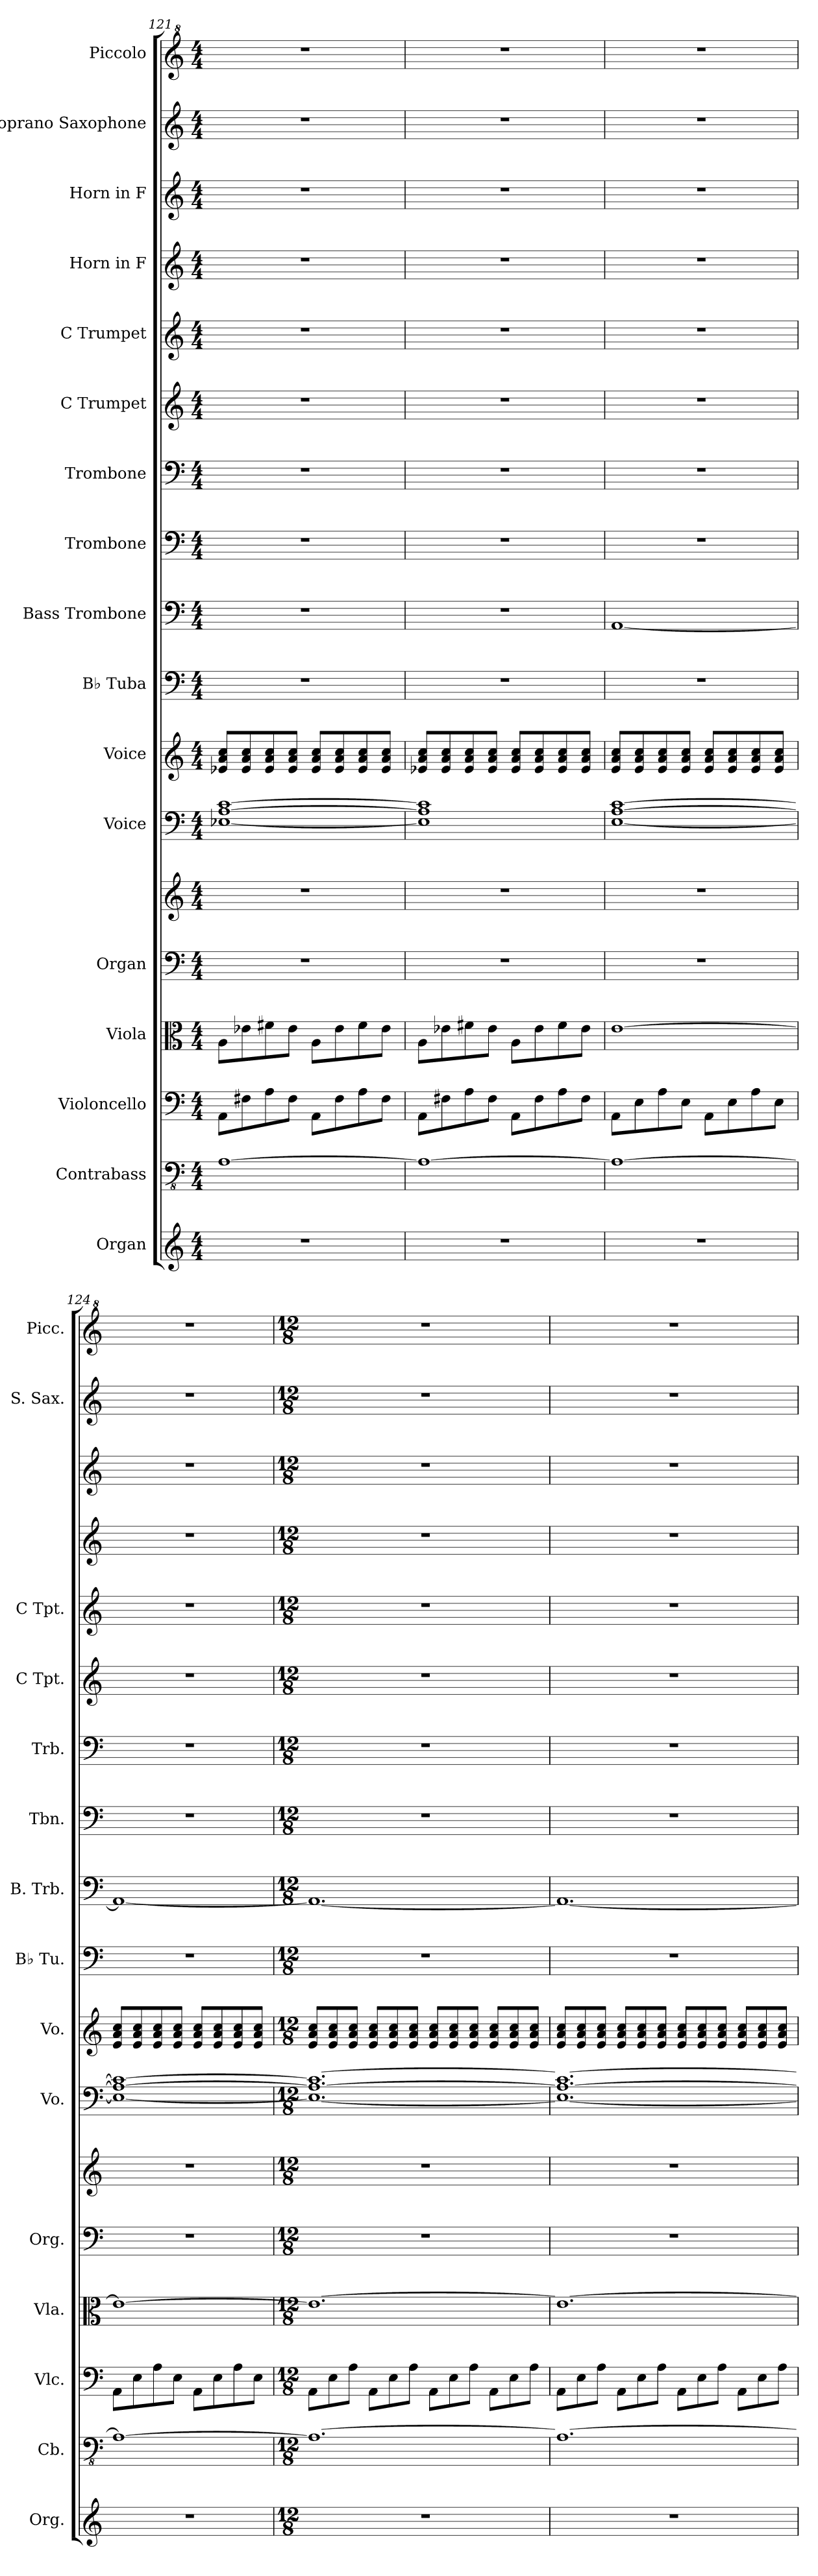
**kern	**kern	**kern	**kern	**kern	**kern	**kern	**kern	**kern	**kern	**kern	**kern	**kern	**kern	**kern	**kern	**kern	**kern
*part17	*part16	*part15	*part14	*part13	*part13	*part12	*part11	*part10	*part9	*part8	*part7	*part6	*part5	*part4	*part3	*part2	*part1
*staff18	*staff17	*staff16	*staff15	*staff14	*staff13	*staff12	*staff11	*staff10	*staff9	*staff8	*staff7	*staff6	*staff5	*staff4	*staff3	*staff2	*staff1
*I"Organ	*I"Contrabass	*I"Violoncello	*I"Viola	*I"Organ	*	*I"Voice	*I"Voice	*I"B♭ Tuba	*I"Bass Trombone	*I"Trombone	*I"Trombone	*I"C Trumpet	*I"C Trumpet	*I"Horn in F	*I"Horn in F	*I"Soprano Saxophone	*I"Piccolo
*I'Org.	*I'Cb.	*I'Vlc.	*I'Vla.	*I'Org.	*	*I'Vo.	*I'Vo.	*I'B♭ Tu.	*I'B. Trb.	*I'Tbn.	*I'Trb.	*I'C Tpt.	*I'C Tpt.	*	*	*I'S. Sax.	*I'Picc.
*clefG2	*clefFv4	*clefF4	*clefC3	*clefF4	*clefG2	*clefF4	*clefG2	*clefF4	*clefF4	*clefF4	*clefF4	*clefG2	*clefG2	*clefG2	*clefG2	*clefG2	*clefG^2
*	*ITrd7c12	*	*	*	*	*	*	*	*	*	*	*	*	*ITrd4c7	*ITrd4c7	*ITrd1c2	*ITrd-7c-12
*k[]	*k[]	*k[]	*k[]	*k[]	*k[]	*k[]	*k[]	*k[]	*k[]	*k[]	*k[]	*k[]	*k[]	*k[b-]	*k[b-]	*k[b-e-]	*k[]
*M4/4	*M4/4	*M4/4	*M4/4	*M4/4	*M4/4	*M4/4	*M4/4	*M4/4	*M4/4	*M4/4	*M4/4	*M4/4	*M4/4	*M4/4	*M4/4	*M4/4	*M4/4
=121	=121	=121	=121	=121	=121	=121	=121	=121	=121	=121	=121	=121	=121	=121	=121	=121	=121
1r	[1AAA	8AA\L	8A\L	1r	1r	[1E-X [1A [1c	8e-X/ 8a/ 8cc/L	1r	1r	1r	1r	1r	1r	1r	1r	1r	1r
.	.	8F#X\	8e-X\	.	.	.	8e-/ 8a/ 8cc/	.	.	.	.	.	.	.	.	.	.
.	.	8A\	8f#X\	.	.	.	8e-/ 8a/ 8cc/	.	.	.	.	.	.	.	.	.	.
.	.	8F#\J	8e-\J	.	.	.	8e-/ 8a/ 8cc/J	.	.	.	.	.	.	.	.	.	.
.	.	8AA\L	8A\L	.	.	.	8e-/ 8a/ 8cc/L	.	.	.	.	.	.	.	.	.	.
.	.	8F#\	8e-\	.	.	.	8e-/ 8a/ 8cc/	.	.	.	.	.	.	.	.	.	.
.	.	8A\	8f#\	.	.	.	8e-/ 8a/ 8cc/	.	.	.	.	.	.	.	.	.	.
.	.	8F#\J	8e-\J	.	.	.	8e-/ 8a/ 8cc/J	.	.	.	.	.	.	.	.	.	.
=122	=122	=122	=122	=122	=122	=122	=122	=122	=122	=122	=122	=122	=122	=122	=122	=122	=122
1r	1AAA_	8AA\L	8A\L	1r	1r	1E-] 1A] 1c]	8e-X/ 8a/ 8cc/L	1r	1r	1r	1r	1r	1r	1r	1r	1r	1r
.	.	8F#X\	8e-X\	.	.	.	8e-/ 8a/ 8cc/	.	.	.	.	.	.	.	.	.	.
.	.	8A\	8f#X\	.	.	.	8e-/ 8a/ 8cc/	.	.	.	.	.	.	.	.	.	.
.	.	8F#\J	8e-\J	.	.	.	8e-/ 8a/ 8cc/J	.	.	.	.	.	.	.	.	.	.
.	.	8AA\L	8A\L	.	.	.	8e-/ 8a/ 8cc/L	.	.	.	.	.	.	.	.	.	.
.	.	8F#\	8e-\	.	.	.	8e-/ 8a/ 8cc/	.	.	.	.	.	.	.	.	.	.
.	.	8A\	8f#\	.	.	.	8e-/ 8a/ 8cc/	.	.	.	.	.	.	.	.	.	.
.	.	8F#\J	8e-\J	.	.	.	8e-/ 8a/ 8cc/J	.	.	.	.	.	.	.	.	.	.
=123	=123	=123	=123	=123	=123	=123	=123	=123	=123	=123	=123	=123	=123	=123	=123	=123	=123
1r	1AAA_	8AA\L	[1e	1r	1r	[1E [1A [1c	8e/ 8a/ 8cc/L	1r	[1AA	1r	1r	1r	1r	1r	1r	1r	1r
.	.	8E\	.	.	.	.	8e/ 8a/ 8cc/	.	.	.	.	.	.	.	.	.	.
.	.	8A\	.	.	.	.	8e/ 8a/ 8cc/	.	.	.	.	.	.	.	.	.	.
.	.	8E\J	.	.	.	.	8e/ 8a/ 8cc/J	.	.	.	.	.	.	.	.	.	.
.	.	8AA\L	.	.	.	.	8e/ 8a/ 8cc/L	.	.	.	.	.	.	.	.	.	.
.	.	8E\	.	.	.	.	8e/ 8a/ 8cc/	.	.	.	.	.	.	.	.	.	.
.	.	8A\	.	.	.	.	8e/ 8a/ 8cc/	.	.	.	.	.	.	.	.	.	.
.	.	8E\J	.	.	.	.	8e/ 8a/ 8cc/J	.	.	.	.	.	.	.	.	.	.
!!LO:PB:g=z
=124	=124	=124	=124	=124	=124	=124	=124	=124	=124	=124	=124	=124	=124	=124	=124	=124	=124
1r	1AAA_	8AA\L	1e_	1r	1r	1E_ 1A_ 1c_	8e/ 8a/ 8cc/L	1r	1AA_	1r	1r	1r	1r	1r	1r	1r	1r
.	.	8E\	.	.	.	.	8e/ 8a/ 8cc/	.	.	.	.	.	.	.	.	.	.
.	.	8A\	.	.	.	.	8e/ 8a/ 8cc/	.	.	.	.	.	.	.	.	.	.
.	.	8E\J	.	.	.	.	8e/ 8a/ 8cc/J	.	.	.	.	.	.	.	.	.	.
.	.	8AA\L	.	.	.	.	8e/ 8a/ 8cc/L	.	.	.	.	.	.	.	.	.	.
.	.	8E\	.	.	.	.	8e/ 8a/ 8cc/	.	.	.	.	.	.	.	.	.	.
.	.	8A\	.	.	.	.	8e/ 8a/ 8cc/	.	.	.	.	.	.	.	.	.	.
.	.	8E\J	.	.	.	.	8e/ 8a/ 8cc/J	.	.	.	.	.	.	.	.	.	.
=125	=125	=125	=125	=125	=125	=125	=125	=125	=125	=125	=125	=125	=125	=125	=125	=125	=125
*M12/8	*M12/8	*M12/8	*M12/8	*M12/8	*M12/8	*M12/8	*M12/8	*M12/8	*M12/8	*M12/8	*M12/8	*M12/8	*M12/8	*M12/8	*M12/8	*M12/8	*M12/8
1.r	1.AAA_	8AA\L	1.e_	1.r	1.r	1.E_ 1.A_ 1.c_	8e/ 8a/ 8cc/L	1.r	1.AA_	1.r	1.r	1.r	1.r	1.r	1.r	1.r	1.r
.	.	8E\	.	.	.	.	8e/ 8a/ 8cc/	.	.	.	.	.	.	.	.	.	.
.	.	8A\J	.	.	.	.	8e/ 8a/ 8cc/J	.	.	.	.	.	.	.	.	.	.
.	.	8AA\L	.	.	.	.	8e/ 8a/ 8cc/L	.	.	.	.	.	.	.	.	.	.
.	.	8E\	.	.	.	.	8e/ 8a/ 8cc/	.	.	.	.	.	.	.	.	.	.
.	.	8A\J	.	.	.	.	8e/ 8a/ 8cc/J	.	.	.	.	.	.	.	.	.	.
.	.	8AA\L	.	.	.	.	8e/ 8a/ 8cc/L	.	.	.	.	.	.	.	.	.	.
.	.	8E\	.	.	.	.	8e/ 8a/ 8cc/	.	.	.	.	.	.	.	.	.	.
.	.	8A\J	.	.	.	.	8e/ 8a/ 8cc/J	.	.	.	.	.	.	.	.	.	.
.	.	8AA\L	.	.	.	.	8e/ 8a/ 8cc/L	.	.	.	.	.	.	.	.	.	.
.	.	8E\	.	.	.	.	8e/ 8a/ 8cc/	.	.	.	.	.	.	.	.	.	.
.	.	8A\J	.	.	.	.	8e/ 8a/ 8cc/J	.	.	.	.	.	.	.	.	.	.
=126	=126	=126	=126	=126	=126	=126	=126	=126	=126	=126	=126	=126	=126	=126	=126	=126	=126
1.r	1.AAA_	8AA\L	1.e_	1.r	1.r	1.E_ 1.A_ 1.c_	8e/ 8a/ 8cc/L	1.r	1.AA_	1.r	1.r	1.r	1.r	1.r	1.r	1.r	1.r
.	.	8E\	.	.	.	.	8e/ 8a/ 8cc/	.	.	.	.	.	.	.	.	.	.
.	.	8A\J	.	.	.	.	8e/ 8a/ 8cc/J	.	.	.	.	.	.	.	.	.	.
.	.	8AA\L	.	.	.	.	8e/ 8a/ 8cc/L	.	.	.	.	.	.	.	.	.	.
.	.	8E\	.	.	.	.	8e/ 8a/ 8cc/	.	.	.	.	.	.	.	.	.	.
.	.	8A\J	.	.	.	.	8e/ 8a/ 8cc/J	.	.	.	.	.	.	.	.	.	.
.	.	8AA\L	.	.	.	.	8e/ 8a/ 8cc/L	.	.	.	.	.	.	.	.	.	.
.	.	8E\	.	.	.	.	8e/ 8a/ 8cc/	.	.	.	.	.	.	.	.	.	.
.	.	8A\J	.	.	.	.	8e/ 8a/ 8cc/J	.	.	.	.	.	.	.	.	.	.
.	.	8AA\L	.	.	.	.	8e/ 8a/ 8cc/L	.	.	.	.	.	.	.	.	.	.
.	.	8E\	.	.	.	.	8e/ 8a/ 8cc/	.	.	.	.	.	.	.	.	.	.
.	.	8A\J	.	.	.	.	8e/ 8a/ 8cc/J	.	.	.	.	.	.	.	.	.	.
=	=	=	=	=	=	=	=	=	=	=	=	=	=	=	=	=	=
*-	*-	*-	*-	*-	*-	*-	*-	*-	*-	*-	*-	*-	*-	*-	*-	*-	*-
